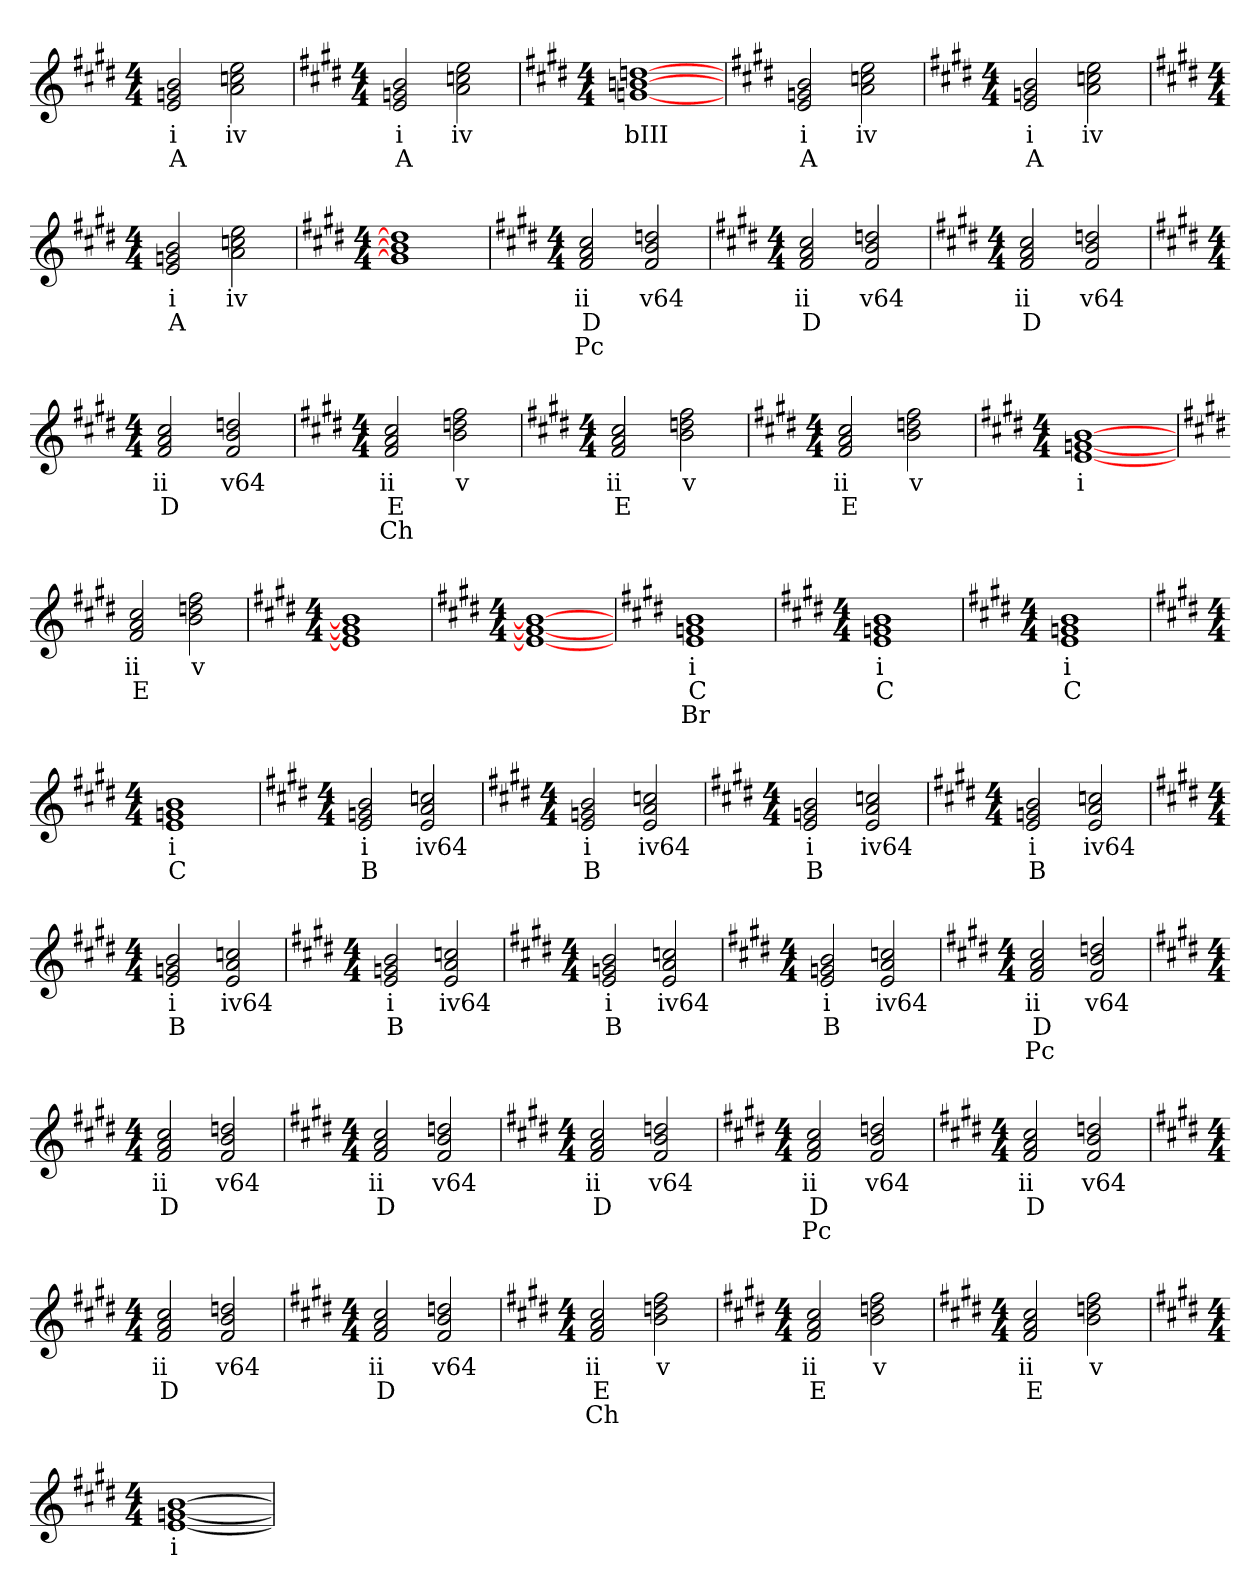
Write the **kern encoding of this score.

**kern	**text	**text	**text
*part1	*part1	*part1	*part1
*staff1	*staff1	*staff1	*staff1
*k[f#c#g#d#]	*	*	*
*E:	*	*	*
*M4/4	*	*	*
=	=	=	=
2e 2gn 2b	i	A	.
2a 2ccn 2ee	iv	.	.
=	=	=	=
*k[f#c#g#d#]	*	*	*
*E:	*	*	*
*M4/4	*	*	*
2e 2gn 2b	i	A	.
2a 2ccn 2ee	iv	.	.
=	=	=	=
*k[f#c#g#d#]	*	*	*
*E:	*	*	*
*M4/4	*	*	*
[1gn [1bn [1ddn	bIII	.	.
=	=	=	=
*k[f#c#g#d#]	*	*	*
*E:	*	*	*
2e 2gn 2b	i	A	.
2a 2ccn 2ee	iv	.	.
=	=	=	=
*k[f#c#g#d#]	*	*	*
*E:	*	*	*
*M4/4	*	*	*
2e 2gn 2b	i	A	.
2a 2ccn 2ee	iv	.	.
=	=	=	=
*k[f#c#g#d#]	*	*	*
*E:	*	*	*
*M4/4	*	*	*
2e 2gn 2b	i	A	.
2a 2ccn 2ee	iv	.	.
=	=	=	=
*k[f#c#g#d#]	*	*	*
*E:	*	*	*
*M4/4	*	*	*
1gn] 1bn] 1ddn]	.	.	.
=	=	=	=
*k[f#c#g#d#]	*	*	*
*E:	*	*	*
*M4/4	*	*	*
2f# 2a 2cc#	ii	D	Pc
2f# 2b 2ddn	v64	.	.
=	=	=	=
*k[f#c#g#d#]	*	*	*
*E:	*	*	*
*M4/4	*	*	*
2f# 2a 2cc#	ii	D	.
2f# 2b 2ddn	v64	.	.
=	=	=	=
*k[f#c#g#d#]	*	*	*
*E:	*	*	*
*M4/4	*	*	*
2f# 2a 2cc#	ii	D	.
2f# 2b 2ddn	v64	.	.
=	=	=	=
*k[f#c#g#d#]	*	*	*
*E:	*	*	*
*M4/4	*	*	*
2f# 2a 2cc#	ii	D	.
2f# 2b 2ddn	v64	.	.
=	=	=	=
*k[f#c#g#d#]	*	*	*
*E:	*	*	*
*M4/4	*	*	*
2f# 2a 2cc#	ii	E	Ch
2b 2ddn 2ff#	v	.	.
=	=	=	=
*k[f#c#g#d#]	*	*	*
*E:	*	*	*
*M4/4	*	*	*
2f# 2a 2cc#	ii	E	.
2b 2ddn 2ff#	v	.	.
=	=	=	=
*k[f#c#g#d#]	*	*	*
*E:	*	*	*
*M4/4	*	*	*
2f# 2a 2cc#	ii	E	.
2b 2ddn 2ff#	v	.	.
=	=	=	=
*k[f#c#g#d#]	*	*	*
*E:	*	*	*
*M4/4	*	*	*
[1e [1gn [1b	i	.	.
=	=	=	=
*k[f#c#g#d#]	*	*	*
*E:	*	*	*
2f# 2a 2cc#	ii	E	.
2b 2ddn 2ff#	v	.	.
=	=	=	=
*k[f#c#g#d#]	*	*	*
*E:	*	*	*
*M4/4	*	*	*
1e] 1gn] 1b]	.	.	.
=	=	=	=
*k[f#c#g#d#]	*	*	*
*E:	*	*	*
*M4/4	*	*	*
1e_ 1gn_ 1b_	.	.	.
=	=	=	=
*k[f#c#g#d#]	*	*	*
*E:	*	*	*
1e 1gn 1b	i	C	Br
=	=	=	=
*k[f#c#g#d#]	*	*	*
*E:	*	*	*
*M4/4	*	*	*
1e 1gn 1b	i	C	.
=	=	=	=
*k[f#c#g#d#]	*	*	*
*E:	*	*	*
*M4/4	*	*	*
1e 1gn 1b	i	C	.
=	=	=	=
*k[f#c#g#d#]	*	*	*
*E:	*	*	*
*M4/4	*	*	*
1e 1gn 1b	i	C	.
=	=	=	=
*k[f#c#g#d#]	*	*	*
*E:	*	*	*
*M4/4	*	*	*
2e 2gn 2b	i	B	.
2e 2a 2ccn	iv64	.	.
=	=	=	=
*k[f#c#g#d#]	*	*	*
*E:	*	*	*
*M4/4	*	*	*
2e 2gn 2b	i	B	.
2e 2a 2ccn	iv64	.	.
=	=	=	=
*k[f#c#g#d#]	*	*	*
*E:	*	*	*
*M4/4	*	*	*
2e 2gn 2b	i	B	.
2e 2a 2ccn	iv64	.	.
=	=	=	=
*k[f#c#g#d#]	*	*	*
*E:	*	*	*
*M4/4	*	*	*
2e 2gn 2b	i	B	.
2e 2a 2ccn	iv64	.	.
=	=	=	=
*k[f#c#g#d#]	*	*	*
*E:	*	*	*
*M4/4	*	*	*
2e 2gn 2b	i	B	.
2e 2a 2ccn	iv64	.	.
=	=	=	=
*k[f#c#g#d#]	*	*	*
*E:	*	*	*
*M4/4	*	*	*
2e 2gn 2b	i	B	.
2e 2a 2ccn	iv64	.	.
=	=	=	=
*k[f#c#g#d#]	*	*	*
*E:	*	*	*
*M4/4	*	*	*
2e 2gn 2b	i	B	.
2e 2a 2ccn	iv64	.	.
=	=	=	=
*k[f#c#g#d#]	*	*	*
*E:	*	*	*
*M4/4	*	*	*
2e 2gn 2b	i	B	.
2e 2a 2ccn	iv64	.	.
=	=	=	=
*k[f#c#g#d#]	*	*	*
*E:	*	*	*
*M4/4	*	*	*
2f# 2a 2cc#	ii	D	Pc
2f# 2b 2ddn	v64	.	.
=	=	=	=
*k[f#c#g#d#]	*	*	*
*E:	*	*	*
*M4/4	*	*	*
2f# 2a 2cc#	ii	D	.
2f# 2b 2ddn	v64	.	.
=	=	=	=
*k[f#c#g#d#]	*	*	*
*E:	*	*	*
*M4/4	*	*	*
2f# 2a 2cc#	ii	D	.
2f# 2b 2ddn	v64	.	.
=	=	=	=
*k[f#c#g#d#]	*	*	*
*E:	*	*	*
*M4/4	*	*	*
2f# 2a 2cc#	ii	D	.
2f# 2b 2ddn	v64	.	.
=	=	=	=
*k[f#c#g#d#]	*	*	*
*E:	*	*	*
*M4/4	*	*	*
2f# 2a 2cc#	ii	D	Pc
2f# 2b 2ddn	v64	.	.
=	=	=	=
*k[f#c#g#d#]	*	*	*
*E:	*	*	*
*M4/4	*	*	*
2f# 2a 2cc#	ii	D	.
2f# 2b 2ddn	v64	.	.
=	=	=	=
*k[f#c#g#d#]	*	*	*
*E:	*	*	*
*M4/4	*	*	*
2f# 2a 2cc#	ii	D	.
2f# 2b 2ddn	v64	.	.
=	=	=	=
*k[f#c#g#d#]	*	*	*
*E:	*	*	*
*M4/4	*	*	*
2f# 2a 2cc#	ii	D	.
2f# 2b 2ddn	v64	.	.
=	=	=	=
*k[f#c#g#d#]	*	*	*
*E:	*	*	*
*M4/4	*	*	*
2f# 2a 2cc#	ii	E	Ch
2b 2ddn 2ff#	v	.	.
=	=	=	=
*k[f#c#g#d#]	*	*	*
*E:	*	*	*
*M4/4	*	*	*
2f# 2a 2cc#	ii	E	.
2b 2ddn 2ff#	v	.	.
=	=	=	=
*k[f#c#g#d#]	*	*	*
*E:	*	*	*
*M4/4	*	*	*
2f# 2a 2cc#	ii	E	.
2b 2ddn 2ff#	v	.	.
=	=	=	=
*k[f#c#g#d#]	*	*	*
*E:	*	*	*
*M4/4	*	*	*
[1e [1gn [1b	i	.	.
=	=	=	=
*-	*-	*-	*-
